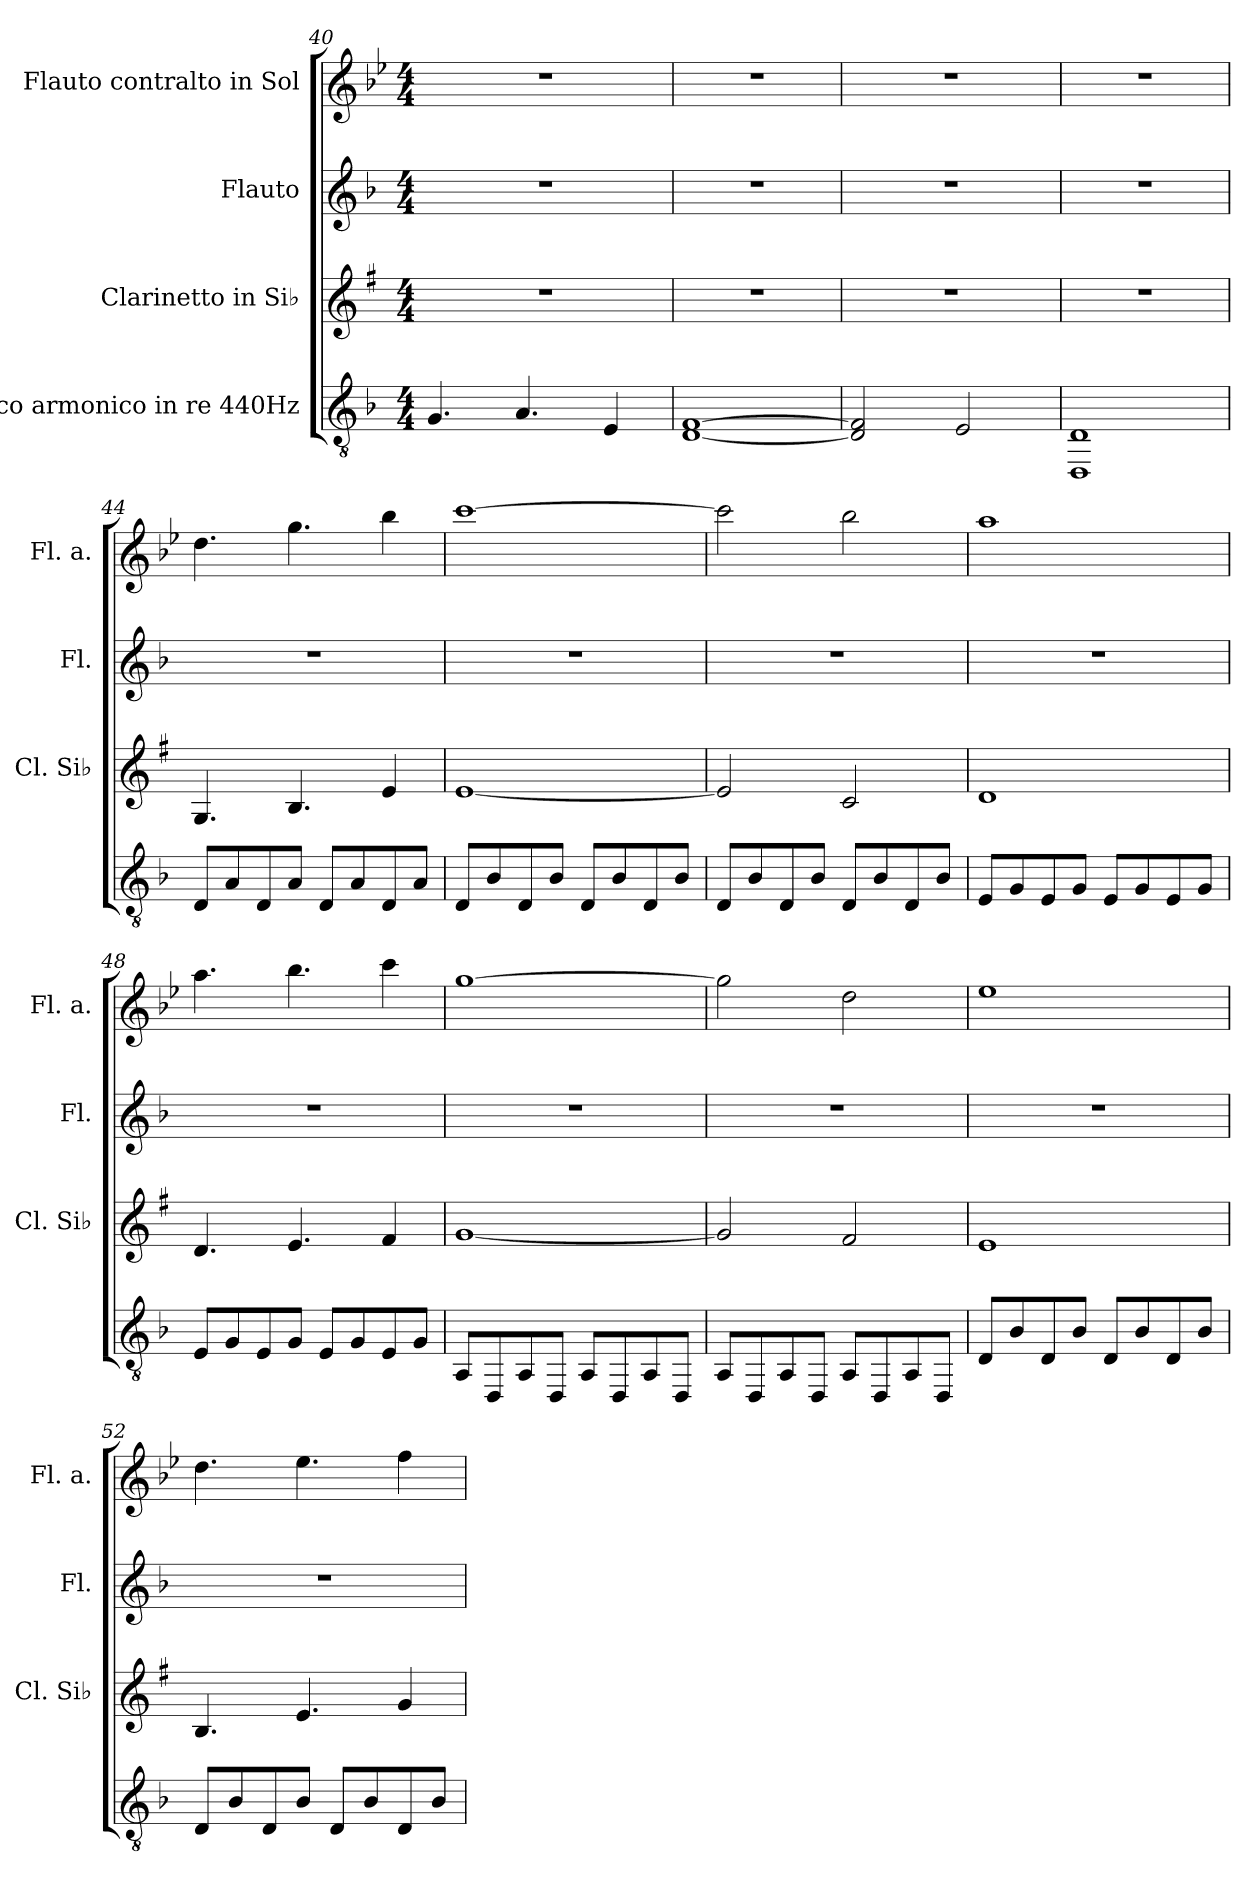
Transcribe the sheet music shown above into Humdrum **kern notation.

**kern	**kern	**kern	**kern
*part4	*part3	*part2	*part1
*staff4	*staff3	*staff2	*staff1
*I"disco armonico in re 440Hz	*I"Clarinetto in Si♭	*I"Flauto	*I"Flauto contralto in Sol
*	*I'Cl. Si♭	*I'Fl.	*I'Fl. a.
*clefGv2	*clefG2	*clefG2	*clefG2
*	*ITrd1c2	*	*ITrd3c5
*k[b-]	*k[b-]	*k[b-]	*k[b-]
*M4/4	*M4/4	*M4/4	*M4/4
=40	=40	=40	=40
4.G/	1r	1r	1r
4.A/	.	.	.
4E/	.	.	.
=41	=41	=41	=41
[1D [1F	1r	1r	1r
=42	=42	=42	=42
2D/] 2F/]	1r	1r	1r
2E/	.	.	.
=43	=43	=43	=43
1DD 1D	1r	1r	1r
=44	=44	=44	=44
8D/L	4.F/	1r	4.a\
8A/	.	.	.
8D/	.	.	.
8A/J	4.A/	.	4.dd\
8D/L	.	.	.
8A/	.	.	.
8D/	4d/	.	4ff\
8A/J	.	.	.
=45	=45	=45	=45
8D/L	[1d	1r	[1gg
8B-/	.	.	.
8D/	.	.	.
8B-/J	.	.	.
8D/L	.	.	.
8B-/	.	.	.
8D/	.	.	.
8B-/J	.	.	.
!!LO:LB:g=z
=46	=46	=46	=46
8D/L	2d/]	1r	2gg\]
8B-/	.	.	.
8D/	.	.	.
8B-/J	.	.	.
8D/L	2B-/	.	2ff\
8B-/	.	.	.
8D/	.	.	.
8B-/J	.	.	.
=47	=47	=47	=47
8E/L	1c	1r	1ee
8G/	.	.	.
8E/	.	.	.
8G/J	.	.	.
8E/L	.	.	.
8G/	.	.	.
8E/	.	.	.
8G/J	.	.	.
=48	=48	=48	=48
8E/L	4.c/	1r	4.ee\
8G/	.	.	.
8E/	.	.	.
8G/J	4.d/	.	4.ff\
8E/L	.	.	.
8G/	.	.	.
8E/	4e/	.	4gg\
8G/J	.	.	.
=49	=49	=49	=49
8AA/L	[1f	1r	[1dd
8DD/	.	.	.
8AA/	.	.	.
8DD/J	.	.	.
8AA/L	.	.	.
8DD/	.	.	.
8AA/	.	.	.
8DD/J	.	.	.
=50	=50	=50	=50
8AA/L	2f/]	1r	2dd\]
8DD/	.	.	.
8AA/	.	.	.
8DD/J	.	.	.
8AA/L	2e/	.	2a\
8DD/	.	.	.
8AA/	.	.	.
8DD/J	.	.	.
=51	=51	=51	=51
8D/L	1d	1r	1b-
8B-/	.	.	.
8D/	.	.	.
8B-/J	.	.	.
8D/L	.	.	.
8B-/	.	.	.
8D/	.	.	.
8B-/J	.	.	.
!!LO:LB:g=z
=52	=52	=52	=52
8D/L	4.A/	1r	4.a\
8B-/	.	.	.
8D/	.	.	.
8B-/J	4.d/	.	4.b-\
8D/L	.	.	.
8B-/	.	.	.
8D/	4f/	.	4cc\
8B-/J	.	.	.
=	=	=	=
*-	*-	*-	*-
